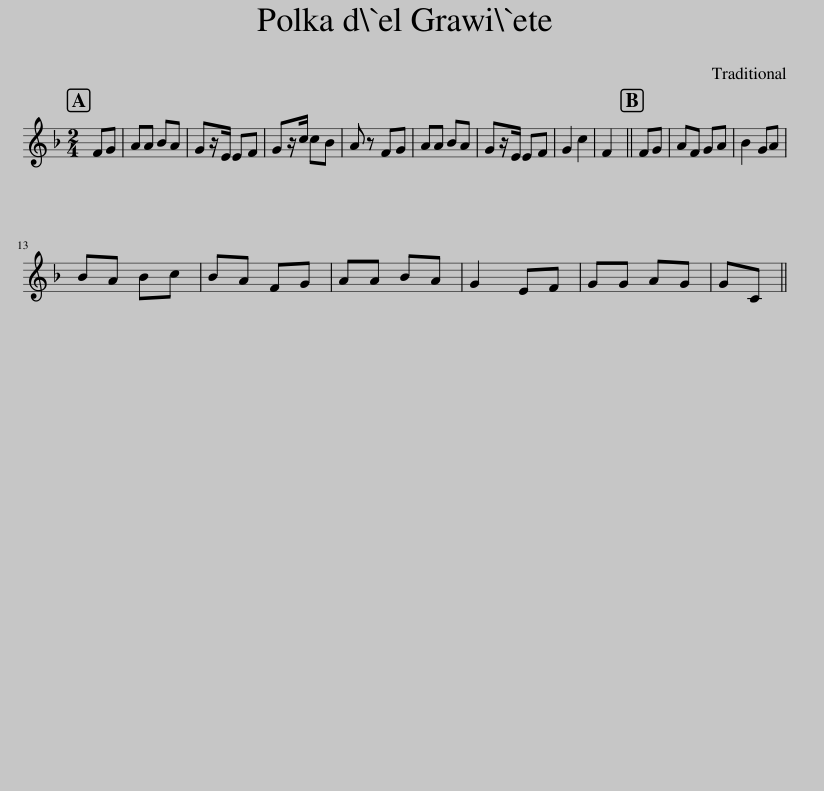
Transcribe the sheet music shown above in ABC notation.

X:1
L:1/8
M:2/4
I:linebreak $
K:F
V:1 treble
V:1
 FG | AA BA | Gz/E/ EF | Gz/c/ cB | A z FG | %5
 AA BA | Gz/E/ EF | G2 c2 | F2 || FG | %10
 AF GA | B2 GA |$ BA Bc | BA FG | AA BA | %15
 G2 EF | GG AG | GC || %18
